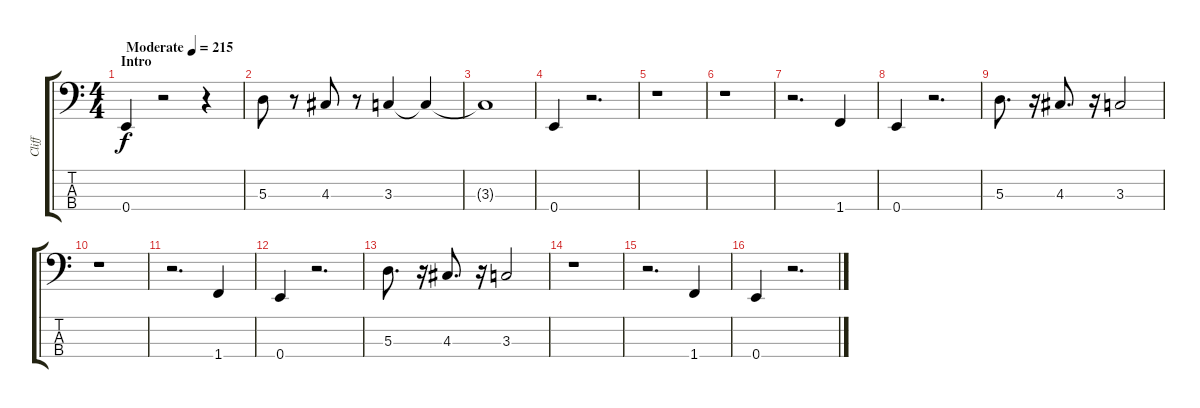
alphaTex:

\track ("Cliff" "Cliff") {instrument electricbassfinger}
\staff {score tabs}
\tuning (G2 D2 A1 E1) {hide}
\ts (4 4)
\section ("" "Intro")
\tempo (215 "Moderate")
\clef f4
\ks c
0.4.4{dy f instrument electricbassfinger} r.2 r.4 |
5.3.8 r.8 4.3.8 r.8 3.3.4 3.3{t}.4 |
3.3{t}.1 |
0.4.4 r.2{d} |
r.1 |
r.1 |
r.2{d} 1.4.4 |
0.4.4 r.2{d} |
5.3.8{d} r.16 4.3.8{d} r.16 3.3.2 |
r.1 |
r.2{d} 1.4.4 |
0.4.4 r.2{d} |
5.3.8{d} r.16 4.3.8{d} r.16 3.3.2 |
r.1 |
r.2{d} 1.4.4 |
0.4.4 r.2{d}
